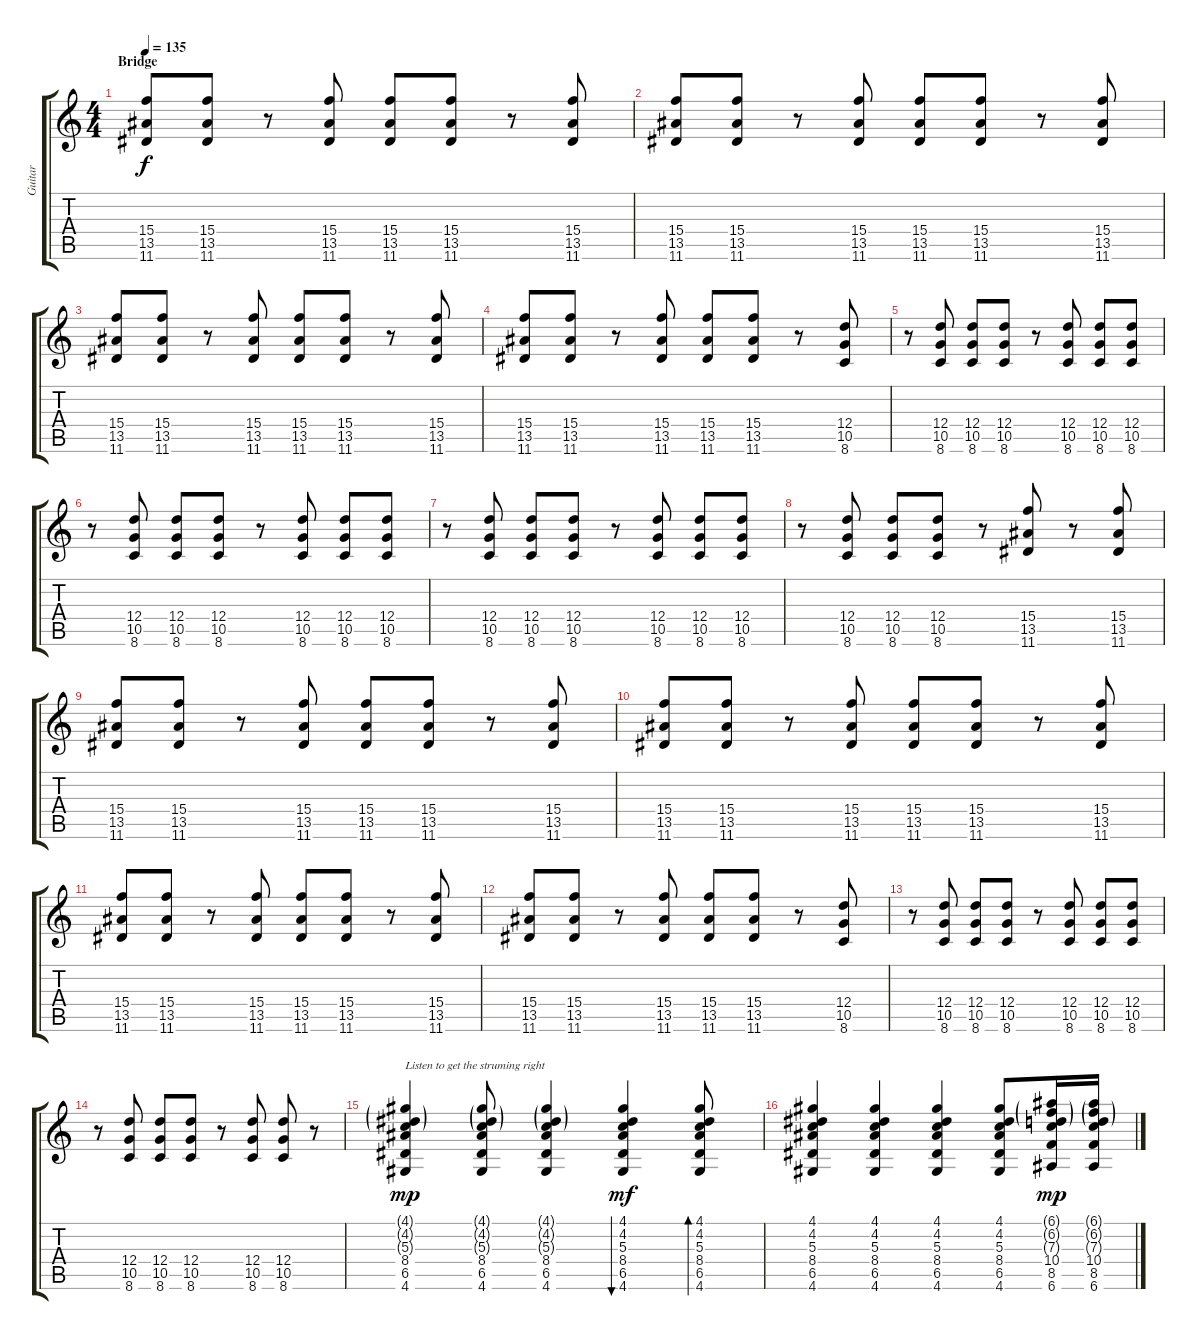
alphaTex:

\track ("Guitar" "Guitar") {instrument electricguitarjazz}
\staff {score tabs}
\tuning (E4 B3 G3 D3 A2 E2) {hide}
\ts (4 4)
\section ("" "Bridge")
\tempo 135
\clef g2
\ks c
(15.4 13.5 11.6).8{dy f instrument electricguitarclean} (15.4 13.5 11.6).8 r.8 (15.4 13.5 11.6).8 (15.4 13.5 11.6).8 (15.4 13.5 11.6).8 r.8 (15.4 13.5 11.6).8 |
(15.4 13.5 11.6).8 (15.4 13.5 11.6).8 r.8 (15.4 13.5 11.6).8 (15.4 13.5 11.6).8 (15.4 13.5 11.6).8 r.8 (15.4 13.5 11.6).8 |
(15.4 13.5 11.6).8 (15.4 13.5 11.6).8 r.8 (15.4 13.5 11.6).8 (15.4 13.5 11.6).8 (15.4 13.5 11.6).8 r.8 (15.4 13.5 11.6).8 |
(15.4 13.5 11.6).8 (15.4 13.5 11.6).8 r.8 (15.4 13.5 11.6).8 (15.4 13.5 11.6).8 (15.4 13.5 11.6).8 r.8 (12.4 10.5 8.6).8 |
r.8 (12.4 10.5 8.6).8 (12.4 10.5 8.6).8 (12.4 10.5 8.6).8 r.8 (12.4 10.5 8.6).8 (12.4 10.5 8.6).8 (12.4 10.5 8.6).8 |
r.8 (12.4 10.5 8.6).8 (12.4 10.5 8.6).8 (12.4 10.5 8.6).8 r.8 (12.4 10.5 8.6).8 (12.4 10.5 8.6).8 (12.4 10.5 8.6).8 |
r.8 (12.4 10.5 8.6).8 (12.4 10.5 8.6).8 (12.4 10.5 8.6).8 r.8 (12.4 10.5 8.6).8 (12.4 10.5 8.6).8 (12.4 10.5 8.6).8 |
r.8 (12.4 10.5 8.6).8 (12.4 10.5 8.6).8 (12.4 10.5 8.6).8 r.8 (15.4 13.5 11.6).8 r.8 (15.4 13.5 11.6).8 |
(15.4 13.5 11.6).8 (15.4 13.5 11.6).8 r.8 (15.4 13.5 11.6).8 (15.4 13.5 11.6).8 (15.4 13.5 11.6).8 r.8 (15.4 13.5 11.6).8 |
(15.4 13.5 11.6).8 (15.4 13.5 11.6).8 r.8 (15.4 13.5 11.6).8 (15.4 13.5 11.6).8 (15.4 13.5 11.6).8 r.8 (15.4 13.5 11.6).8 |
(15.4 13.5 11.6).8 (15.4 13.5 11.6).8 r.8 (15.4 13.5 11.6).8 (15.4 13.5 11.6).8 (15.4 13.5 11.6).8 r.8 (15.4 13.5 11.6).8 |
(15.4 13.5 11.6).8 (15.4 13.5 11.6).8 r.8 (15.4 13.5 11.6).8 (15.4 13.5 11.6).8 (15.4 13.5 11.6).8 r.8 (12.4 10.5 8.6).8 |
r.8 (12.4 10.5 8.6).8 (12.4 10.5 8.6).8 (12.4 10.5 8.6).8 r.8 (12.4 10.5 8.6).8 (12.4 10.5 8.6).8 (12.4 10.5 8.6).8 |
r.8 (12.4 10.5 8.6).8 (12.4 10.5 8.6).8 (12.4 10.5 8.6).8 r.8 (12.4 10.5 8.6).8 (12.4 10.5 8.6).8 r.8 |
(4.1{g} 4.2{g} 5.3{g} 8.4 6.5 4.6).4{txt "Listen to get the struming right" dy mp instrument overdrivenguitar} (4.1{g} 4.2{g} 5.3{g} 8.4 6.5 4.6).8 (4.1{g} 4.2{g} 5.3{g} 8.4 6.5 4.6).4 (4.1 4.2 5.3 8.4 6.5 4.6).4{bu 30 dy mf} (4.1 4.2 5.3 8.4 6.5 4.6).8{bd 30} |
(4.1 4.2 5.3 8.4 6.5 4.6).4 (4.1 4.2 5.3 8.4 6.5 4.6).4 (4.1 4.2 5.3 8.4 6.5 4.6).4 (4.1 4.2 5.3 8.4 6.5 4.6).8 (6.1{g} 6.2{g} 7.3{g} 10.4 8.5 6.6).16{dy mp} (6.1{g} 6.2{g} 7.3{g} 10.4 8.5 6.6).16
